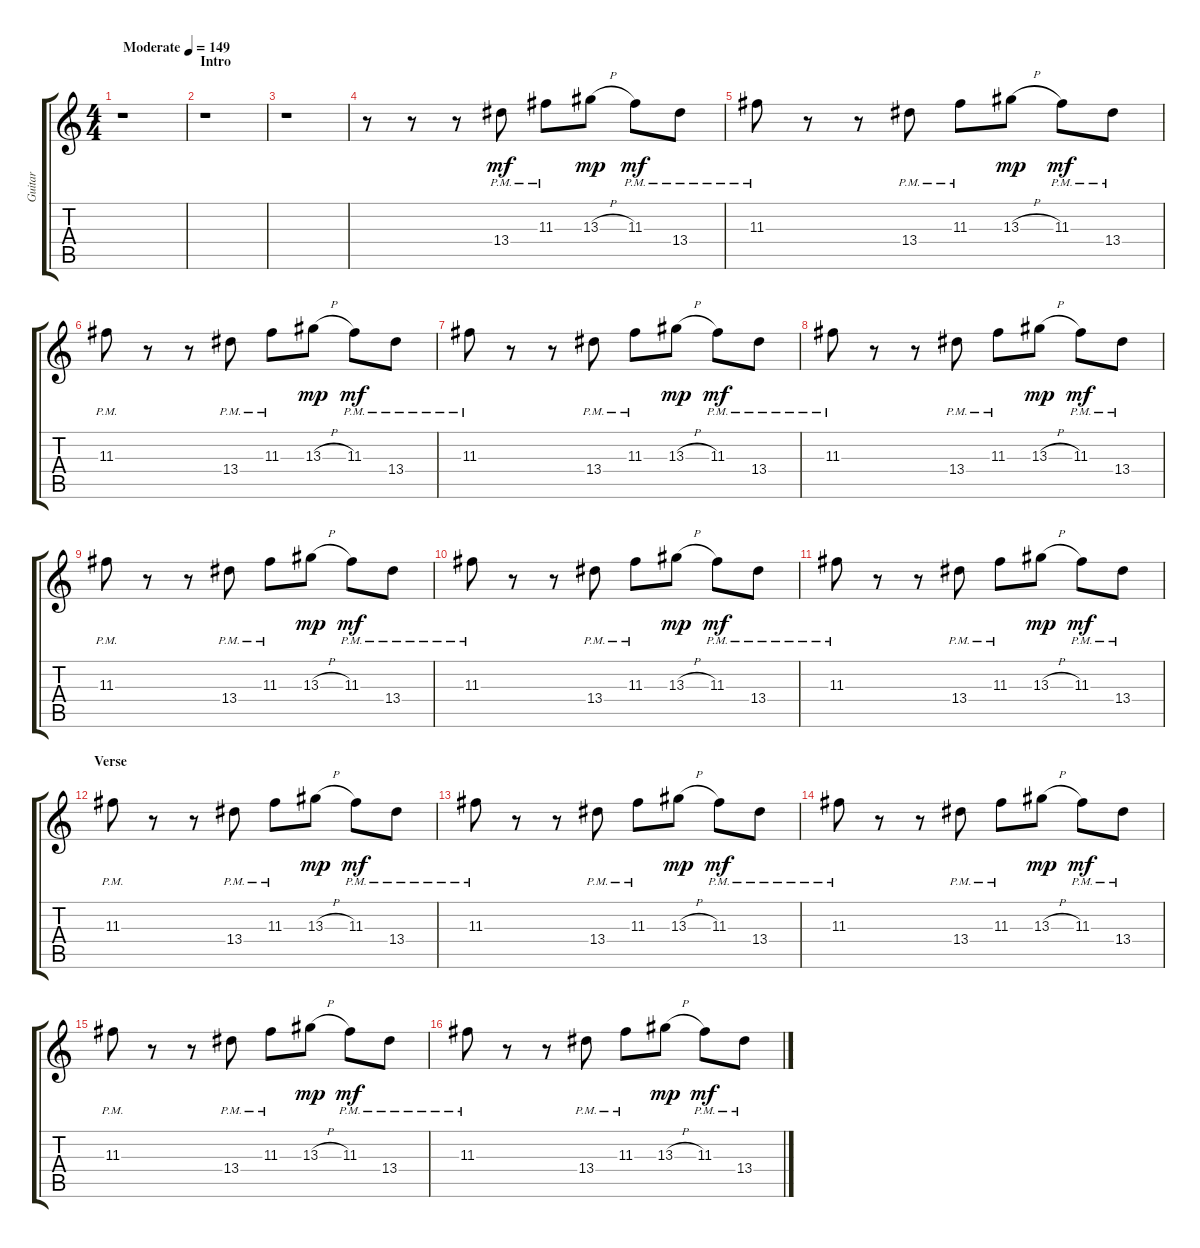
\track ("Guitar" "Guitar") {instrument electricguitarclean}
\staff {score tabs}
\tuning (E4 B3 G3 D3 A2 E2) {hide}
\ts (4 4)
\tempo (149 "Moderate")
\clef g2
\ks c
r.1{dy mf instrument electricguitarclean} |
\section ("" "Intro")
r.1 |
r.1 |
r.8 r.8 r.8 13.4{pm}.8 11.3{pm}.8 13.3{h}.8{dy mp} 11.3{pm}.8{dy mf} 13.4{pm}.8 |
11.3{pm}.8 r.8 r.8 13.4{pm}.8 11.3{pm}.8 13.3{h}.8{dy mp} 11.3{pm}.8{dy mf} 13.4{pm}.8 |
11.3{pm}.8 r.8 r.8 13.4{pm}.8 11.3{pm}.8 13.3{h}.8{dy mp} 11.3{pm}.8{dy mf} 13.4{pm}.8 |
11.3{pm}.8 r.8 r.8 13.4{pm}.8 11.3{pm}.8 13.3{h}.8{dy mp} 11.3{pm}.8{dy mf} 13.4{pm}.8 |
11.3{pm}.8 r.8 r.8 13.4{pm}.8 11.3{pm}.8 13.3{h}.8{dy mp} 11.3{pm}.8{dy mf} 13.4{pm}.8 |
11.3{pm}.8 r.8 r.8 13.4{pm}.8 11.3{pm}.8 13.3{h}.8{dy mp} 11.3{pm}.8{dy mf} 13.4{pm}.8 |
11.3{pm}.8 r.8 r.8 13.4{pm}.8 11.3{pm}.8 13.3{h}.8{dy mp} 11.3{pm}.8{dy mf} 13.4{pm}.8 |
11.3{pm}.8 r.8 r.8 13.4{pm}.8 11.3{pm}.8 13.3{h}.8{dy mp} 11.3{pm}.8{dy mf} 13.4{pm}.8 |
\section ("" "Verse")
11.3{pm}.8 r.8 r.8 13.4{pm}.8 11.3{pm}.8 13.3{h}.8{dy mp} 11.3{pm}.8{dy mf} 13.4{pm}.8 |
11.3{pm}.8 r.8 r.8 13.4{pm}.8 11.3{pm}.8 13.3{h}.8{dy mp} 11.3{pm}.8{dy mf} 13.4{pm}.8 |
11.3{pm}.8 r.8 r.8 13.4{pm}.8 11.3{pm}.8 13.3{h}.8{dy mp} 11.3{pm}.8{dy mf} 13.4{pm}.8 |
11.3{pm}.8 r.8 r.8 13.4{pm}.8 11.3{pm}.8 13.3{h}.8{dy mp} 11.3{pm}.8{dy mf} 13.4{pm}.8 |
11.3{pm}.8 r.8 r.8 13.4{pm}.8 11.3{pm}.8 13.3{h}.8{dy mp} 11.3{pm}.8{dy mf} 13.4{pm}.8
